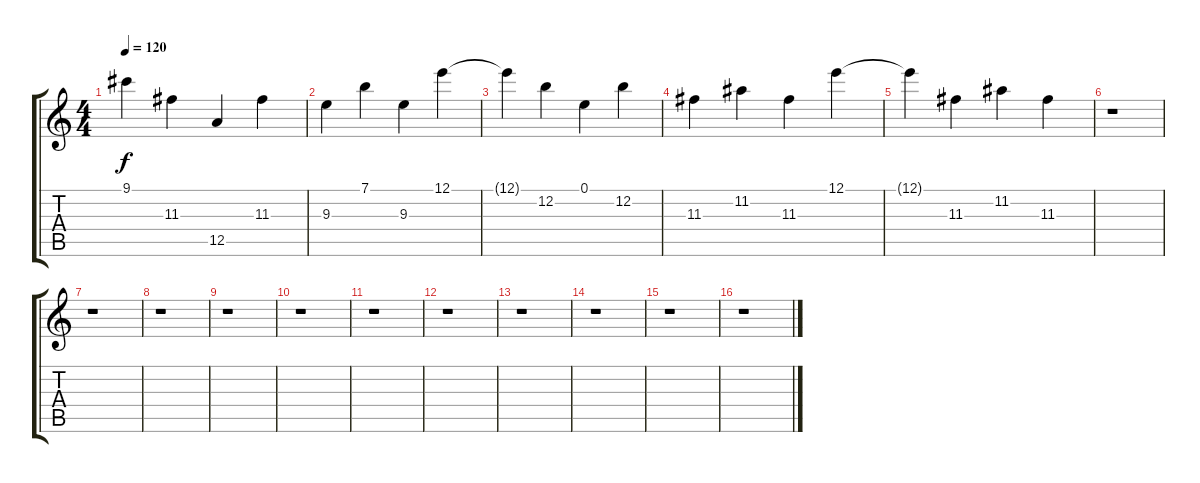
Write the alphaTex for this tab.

\track "" {instrument electricguitarclean}
\staff {score tabs}
\tuning (E4 B3 G3 D3 A2 E2) {hide}
\ts (4 4)
\tempo 120
\clef g2
\ks c
9.1{t}.4{dy f} 11.3.4 12.5.4 11.3.4 |
9.3.4 7.1.4 9.3.4 12.1.4 |
12.1{t}.4 12.2.4 0.1.4 12.2.4 |
11.3.4 11.2.4 11.3.4 12.1.4 |
12.1{t}.4 11.3.4 11.2.4 11.3.4 |
r.1 |
r.1 |
r.1 |
r.1 |
r.1 |
r.1 |
r.1 |
r.1 |
r.1 |
r.1 |
r.1
